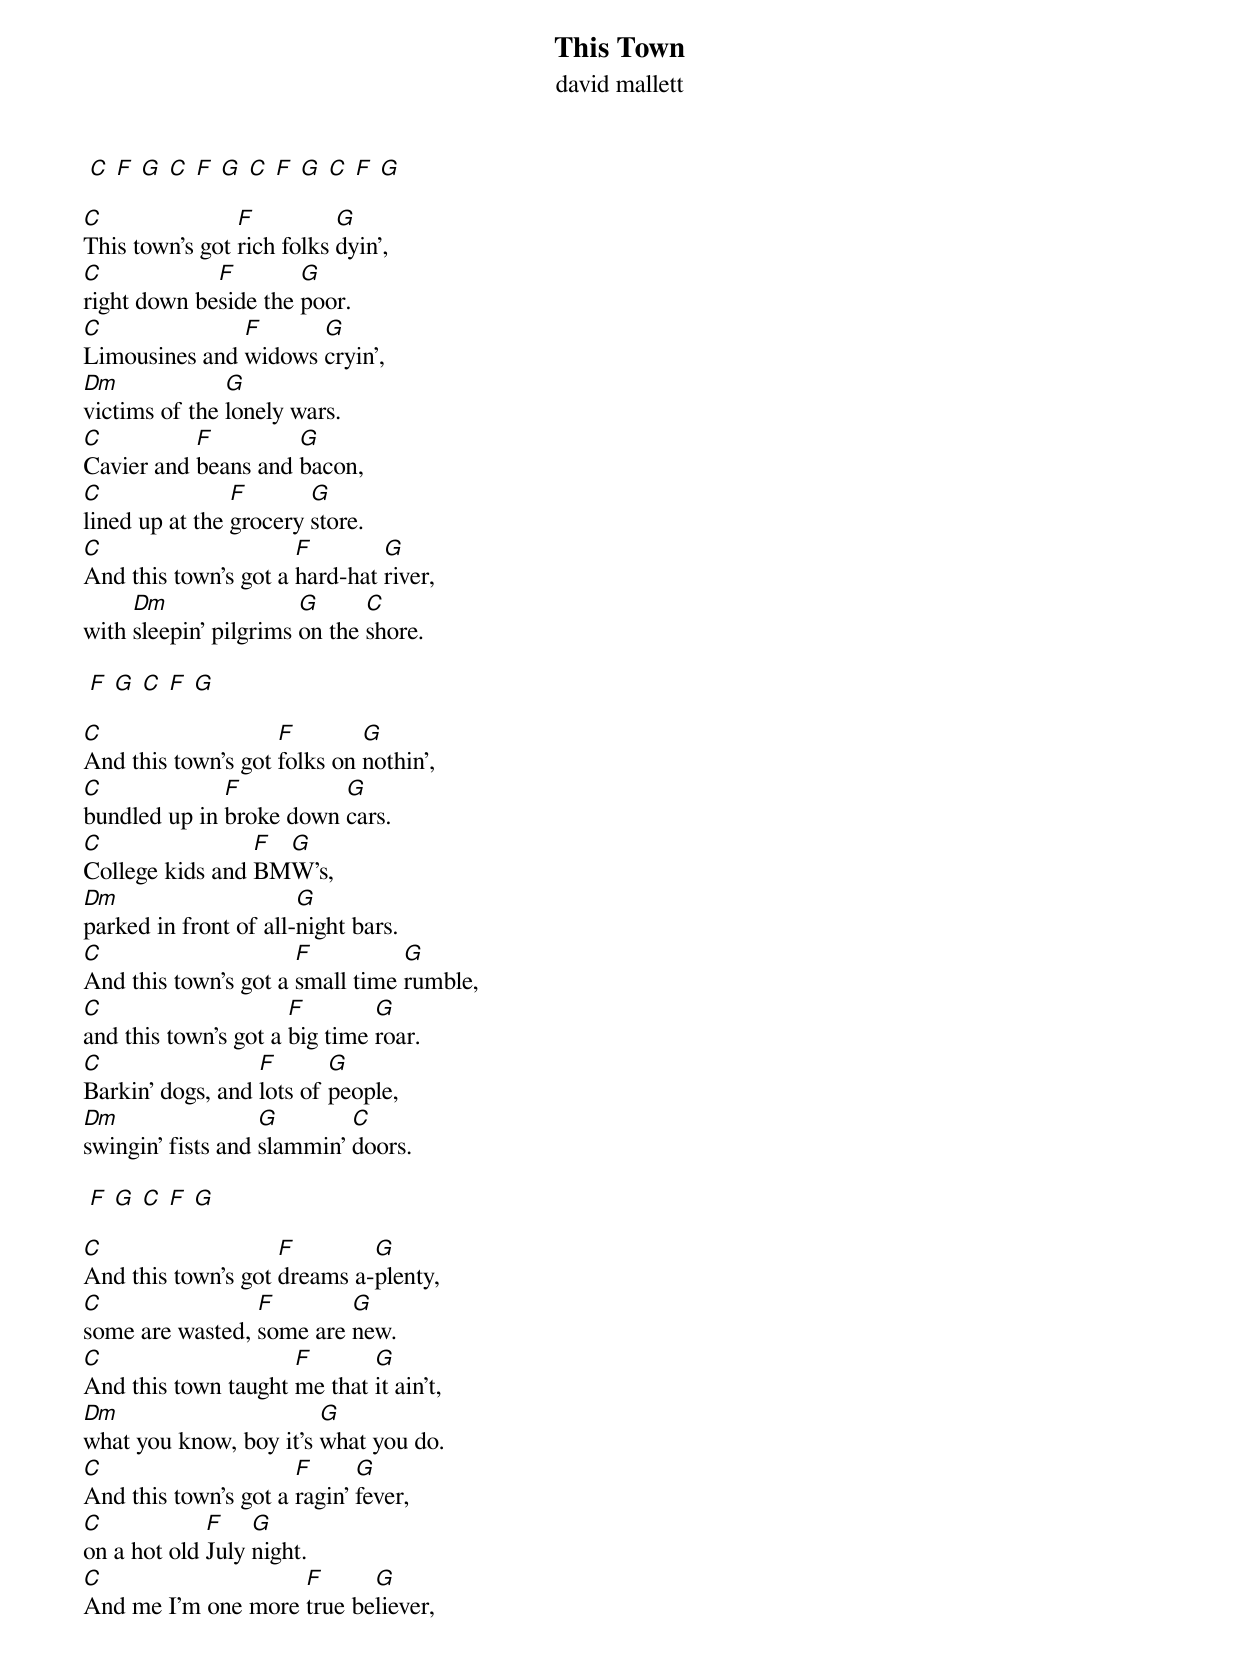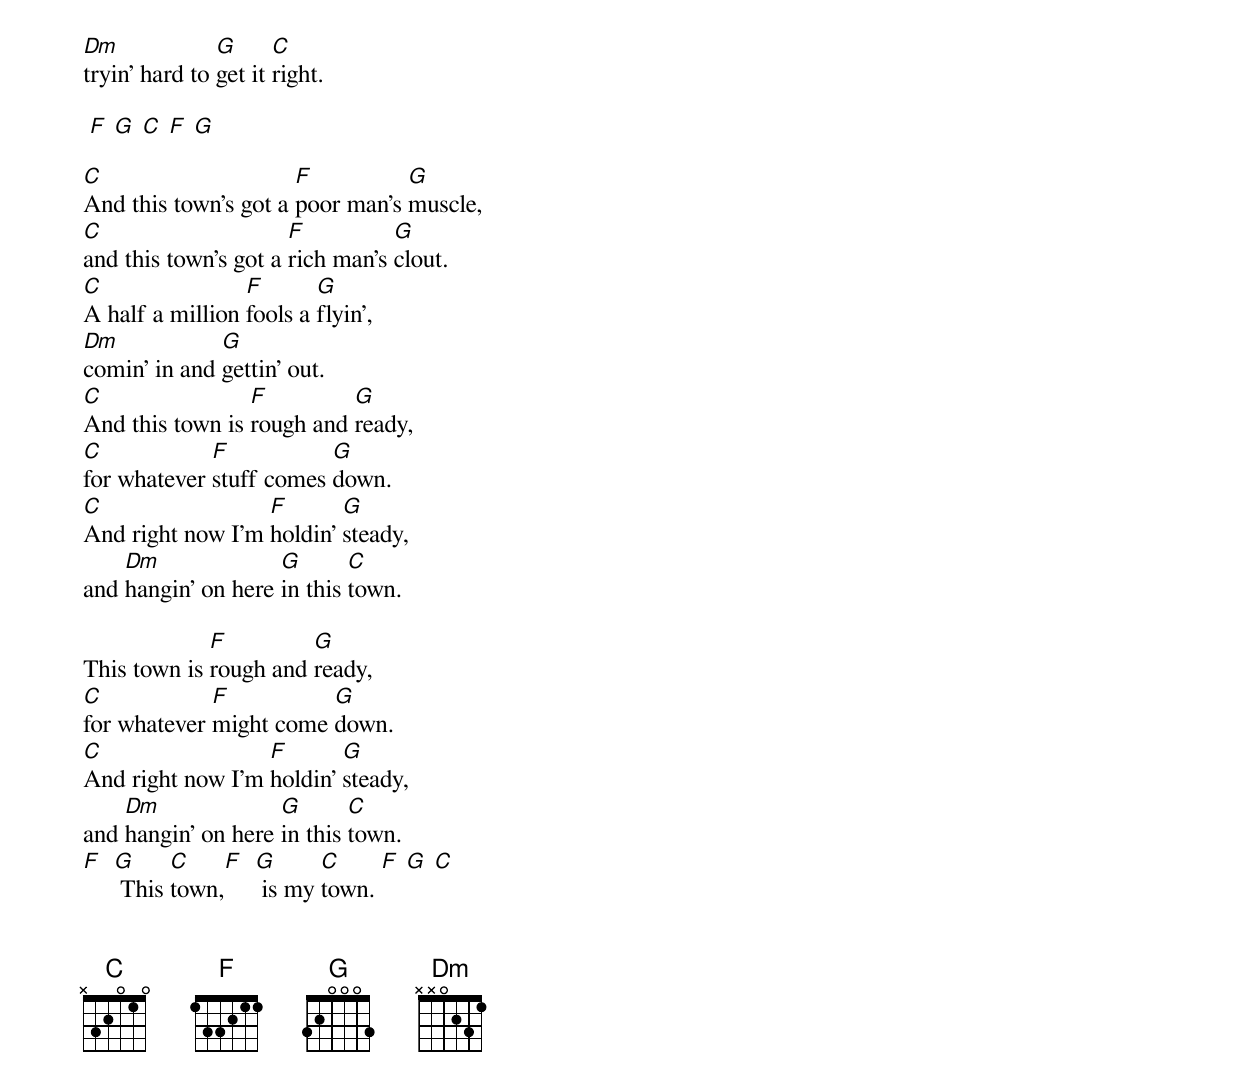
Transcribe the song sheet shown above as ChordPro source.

{title: This Town}
{subtitle: david mallett}
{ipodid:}
 [C] [F] [G] [C] [F] [G] [C] [F] [G] [C] [F] [G]

[C]This town's got [F]rich folks [G]dyin',
[C]right down be[F]side the [G]poor.
[C]Limousines and [F]widows [G]cryin',
[Dm]victims of the [G]lonely wars.
[C]Cavier and [F]beans and [G]bacon,
[C]lined up at the [F]grocery [G]store.
[C]And this town's got a [F]hard-hat [G]river,
with [Dm]sleepin' pilgrims [G]on the [C]shore.

 [F] [G] [C] [F] [G]

[C]And this town's got [F]folks on [G]nothin',
[C]bundled up in [F]broke down [G]cars.
[C]College kids and [F]BM[G]W's,
[Dm]parked in front of all-[G]night bars.
[C]And this town's got a [F]small time [G]rumble,
[C]and this town's got a [F]big time [G]roar.
[C]Barkin' dogs, and [F]lots of [G]people,
[Dm]swingin' fists and [G]slammin' [C]doors.

 [F] [G] [C] [F] [G]

[C]And this town's got [F]dreams a-[G]plenty,
[C]some are wasted, [F]some are [G]new.
[C]And this town taught [F]me that [G]it ain't,
[Dm]what you know, boy it's [G]what you do.
[C]And this town's got a [F]ragin' [G]fever,
[C]on a hot old [F]July [G]night.
[C]And me I'm one more [F]true be[G]liever,
[Dm]tryin' hard to [G]get it [C]right.

 [F] [G] [C] [F] [G]

[C]And this town's got a [F]poor man's [G]muscle,
[C]and this town's got a [F]rich man's [G]clout.
[C]A half a million [F]fools a [G]flyin',
[Dm]comin' in and [G]gettin' out.
[C]And this town is [F]rough and [G]ready,
[C]for whatever [F]stuff comes [G]down.
[C]And right now I'm [F]holdin' [G]steady,
and [Dm]hangin' on here [G]in this [C]town.

This town is [F]rough and [G]ready,
[C]for whatever [F]might come [G]down.
[C]And right now I'm [F]holdin' [G]steady,
and [Dm]hangin' on here [G]in this [C]town.
[F]  [G] This [C]town,[F]  [G] is my [C]town. [F] [G] [C]


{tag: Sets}
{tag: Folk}
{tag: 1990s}
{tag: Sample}
